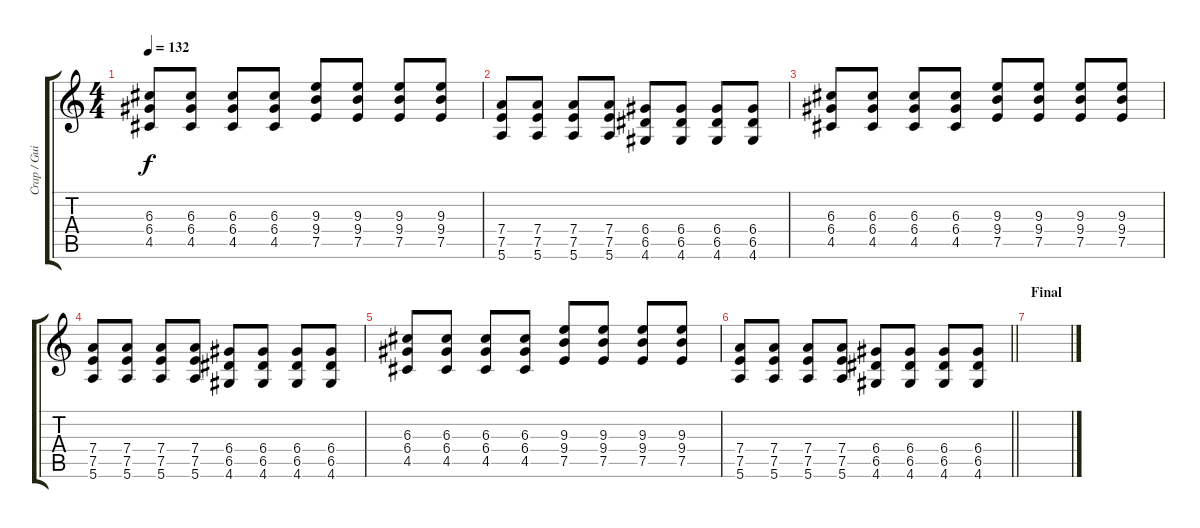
\track ("Crap / Guitarra ritmica" "Crap / Gui") {instrument overdrivenguitar}
\staff {score tabs}
\tuning (E4 B3 G3 D3 A2 E2) {hide}
\ts (4 4)
\tempo 132
\clef g2
\ks c
(6.3 6.4 4.5).8{dy f} (6.3 6.4 4.5).8 (6.3 6.4 4.5).8 (6.3 6.4 4.5).8 (9.3 9.4 7.5).8 (9.3 9.4 7.5).8 (9.3 9.4 7.5).8 (9.3 9.4 7.5).8 |
(7.4 7.5 5.6).8 (7.4 7.5 5.6).8 (7.4 7.5 5.6).8 (7.4 7.5 5.6).8 (6.4 6.5 4.6).8 (6.4 6.5 4.6).8 (6.4 6.5 4.6).8 (6.4 6.5 4.6).8 |
(6.3 6.4 4.5).8 (6.3 6.4 4.5).8 (6.3 6.4 4.5).8 (6.3 6.4 4.5).8 (9.3 9.4 7.5).8 (9.3 9.4 7.5).8 (9.3 9.4 7.5).8 (9.3 9.4 7.5).8 |
(7.4 7.5 5.6).8 (7.4 7.5 5.6).8 (7.4 7.5 5.6).8 (7.4 7.5 5.6).8 (6.4 6.5 4.6).8 (6.4 6.5 4.6).8 (6.4 6.5 4.6).8 (6.4 6.5 4.6).8 |
(6.3 6.4 4.5).8 (6.3 6.4 4.5).8 (6.3 6.4 4.5).8 (6.3 6.4 4.5).8 (9.3 9.4 7.5).8 (9.3 9.4 7.5).8 (9.3 9.4 7.5).8 (9.3 9.4 7.5).8 |
\barLineRight lightlight
(7.4 7.5 5.6).8 (7.4 7.5 5.6).8 (7.4 7.5 5.6).8 (7.4 7.5 5.6).8 (6.4 6.5 4.6).8 (6.4 6.5 4.6).8 (6.4 6.5 4.6).8 (6.4 6.5 4.6).8 |
\section ("" "Final")
